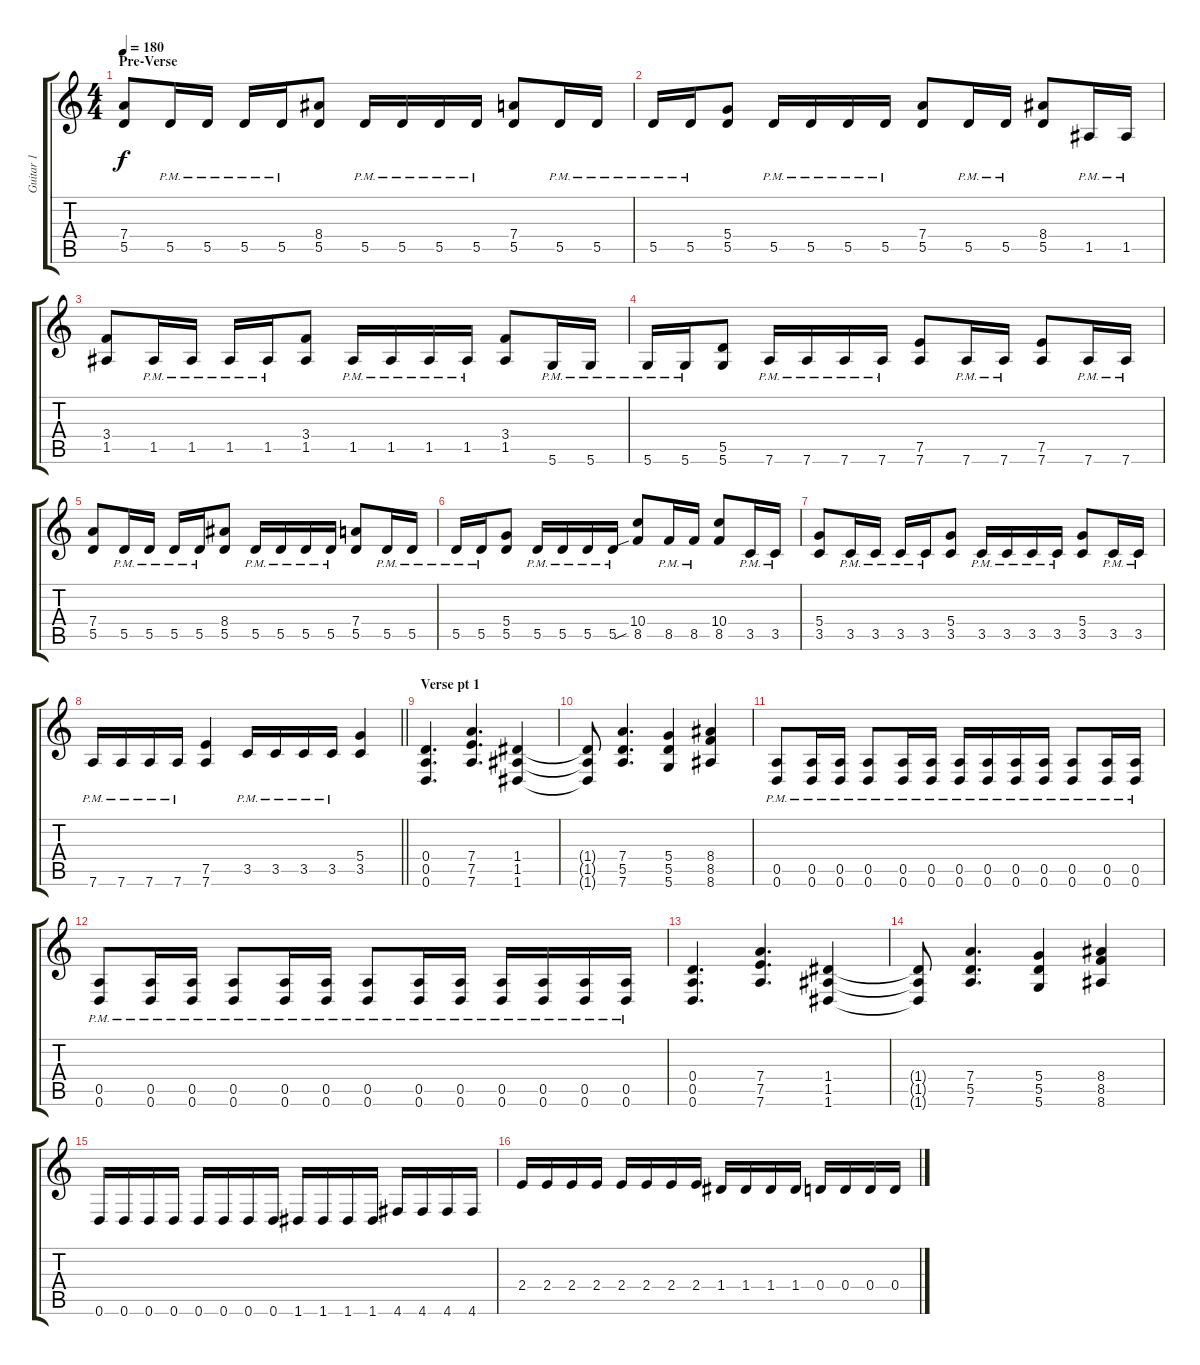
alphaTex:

\track ("Guitar 1" "Guitar 1") {instrument overdrivenguitar}
\staff {score tabs}
\tuning (E4 B3 G3 D3 A2 D2) {hide}
\ts (4 4)
\section ("" "Pre-Verse")
\tempo 180
\clef g2
\ks c
(7.4 5.5).8{dy f} 5.5{pm}.16 5.5{pm}.16 5.5{pm}.16 5.5{pm}.16 (8.4 5.5).8 5.5{pm}.16 5.5{pm}.16 5.5{pm}.16 5.5{pm}.16 (7.4 5.5).8 5.5{pm}.16 5.5{pm}.16 |
5.5{pm}.16 5.5{pm}.16 (5.4 5.5).8 5.5{pm}.16 5.5{pm}.16 5.5{pm}.16 5.5{pm}.16 (7.4 5.5).8 5.5{pm}.16 5.5{pm}.16 (8.4 5.5).8 1.5{pm}.16 1.5{pm}.16 |
(3.4 1.5).8 1.5{pm}.16 1.5{pm}.16 1.5{pm}.16 1.5{pm}.16 (3.4 1.5).8 1.5{pm}.16 1.5{pm}.16 1.5{pm}.16 1.5{pm}.16 (3.4 1.5).8 5.6{pm}.16 5.6{pm}.16 |
5.6{pm}.16 5.6{pm}.16 (5.5 5.6).8 7.6{pm}.16 7.6{pm}.16 7.6{pm}.16 7.6{pm}.16 (7.5 7.6).8 7.6{pm}.16 7.6{pm}.16 (7.5 7.6).8 7.6{pm}.16 7.6{pm}.16 |
(7.4 5.5).8 5.5{pm}.16 5.5{pm}.16 5.5{pm}.16 5.5{pm}.16 (8.4 5.5).8 5.5{pm}.16 5.5{pm}.16 5.5{pm}.16 5.5{pm}.16 (7.4 5.5).8 5.5{pm}.16 5.5{pm}.16 |
5.5{pm}.16 5.5{pm}.16 (5.4 5.5).8 5.5{pm}.16 5.5{pm}.16 5.5{pm}.16 5.5{pm}.16 (10.4 8.5{sib}).8 8.5{pm}.16 8.5{pm}.16 (10.4 8.5).8 3.5{pm}.16 3.5{pm}.16 |
(5.4 3.5).8 3.5{pm}.16 3.5{pm}.16 3.5{pm}.16 3.5{pm}.16 (5.4 3.5).8 3.5{pm}.16 3.5{pm}.16 3.5{pm}.16 3.5{pm}.16 (5.4 3.5).8 3.5{pm}.16 3.5{pm}.16 |
\barLineRight lightlight
7.6{pm}.16 7.6{pm}.16 7.6{pm}.16 7.6{pm}.16 (7.5 7.6).4 3.5{pm}.16 3.5{pm}.16 3.5{pm}.16 3.5{pm}.16 (5.4 3.5).4 |
\section ("" "Verse pt 1")
(0.4 0.5 0.6).4{d} (7.4 7.5 7.6).4{d} (1.4 1.5 1.6).4 |
(1.4{t} 1.5{t} 1.6{t}).8 (7.4 5.5 7.6).4{d} (5.4 5.5 5.6).4 (8.4 8.5 8.6).4 |
(0.5{pm} 0.6{pm}).8 (0.5{pm} 0.6{pm}).16 (0.5{pm} 0.6{pm}).16 (0.5{pm} 0.6{pm}).8 (0.5{pm} 0.6{pm}).16 (0.5{pm} 0.6{pm}).16 (0.5{pm} 0.6{pm}).16 (0.5{pm} 0.6{pm}).16 (0.5{pm} 0.6{pm}).16 (0.5{pm} 0.6{pm}).16 (0.5{pm} 0.6{pm}).8 (0.5{pm} 0.6{pm}).16 (0.5{pm} 0.6{pm}).16 |
(0.5{pm} 0.6{pm}).8 (0.5{pm} 0.6{pm}).16 (0.5{pm} 0.6{pm}).16 (0.5{pm} 0.6{pm}).8 (0.5{pm} 0.6{pm}).16 (0.5{pm} 0.6{pm}).16 (0.5{pm} 0.6{pm}).8 (0.5{pm} 0.6{pm}).16 (0.5{pm} 0.6{pm}).16 (0.5{pm} 0.6{pm}).16 (0.5{pm} 0.6{pm}).16 (0.5{pm} 0.6{pm}).16 (0.5{pm} 0.6{pm}).16 |
(0.4 0.5 0.6).4{d} (7.4 7.5 7.6).4{d} (1.4 1.5 1.6).4 |
(1.4{t} 1.5{t} 1.6{t}).8 (7.4 5.5 7.6).4{d} (5.4 5.5 5.6).4 (8.4 8.5 8.6).4 |
0.6.16 0.6.16 0.6.16 0.6.16 0.6.16 0.6.16 0.6.16 0.6.16 1.6.16 1.6.16 1.6.16 1.6.16 4.6.16 4.6.16 4.6.16 4.6.16 |
2.4.16 2.4.16 2.4.16 2.4.16 2.4.16 2.4.16 2.4.16 2.4.16 1.4.16 1.4.16 1.4.16 1.4.16 0.4.16 0.4.16 0.4.16 0.4.16
